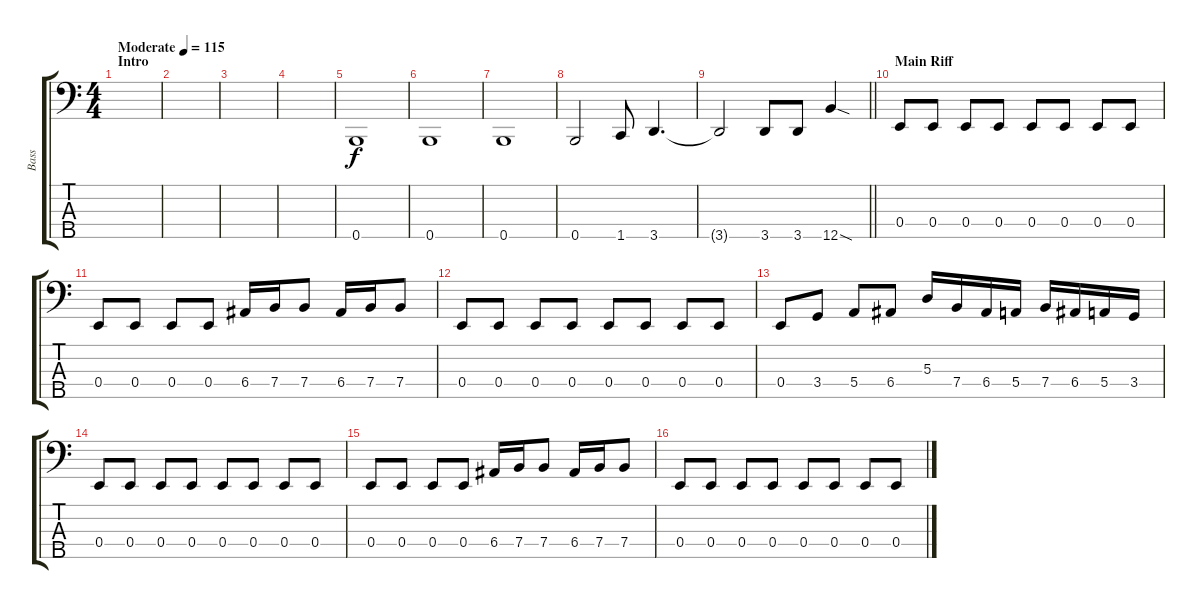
\track ("Bass" "Bass") {instrument electricbassfinger}
\staff {score tabs}
\tuning (Gb2 D2 A1 E1 B0) {hide}
\ts (4 4)
\section ("" "Intro")
\tempo (115 "Moderate")
\clef f4
\ks c
|
|
|
|
0.5.1 |
0.5.1 |
0.5.1 |
0.5.2 1.5.8 3.5.4{d} |
\barLineRight lightlight
3.5{t}.2 3.5.8 3.5.8 12.5{sod}.4 |
\section ("" "Main Riff")
0.4.8 0.4.8 0.4.8 0.4.8 0.4.8 0.4.8 0.4.8 0.4.8 |
0.4.8 0.4.8 0.4.8 0.4.8 6.4.16 7.4.16 7.4.8 6.4.16 7.4.16 7.4.8 |
0.4.8 0.4.8 0.4.8 0.4.8 0.4.8 0.4.8 0.4.8 0.4.8 |
0.4.8 3.4.8 5.4.8 6.4.8 5.3.16 7.4.16 6.4.16 5.4.16 7.4.16 6.4.16 5.4.16 3.4.16 |
0.4.8 0.4.8 0.4.8 0.4.8 0.4.8 0.4.8 0.4.8 0.4.8 |
0.4.8 0.4.8 0.4.8 0.4.8 6.4.16 7.4.16 7.4.8 6.4.16 7.4.16 7.4.8 |
0.4.8 0.4.8 0.4.8 0.4.8 0.4.8 0.4.8 0.4.8 0.4.8
